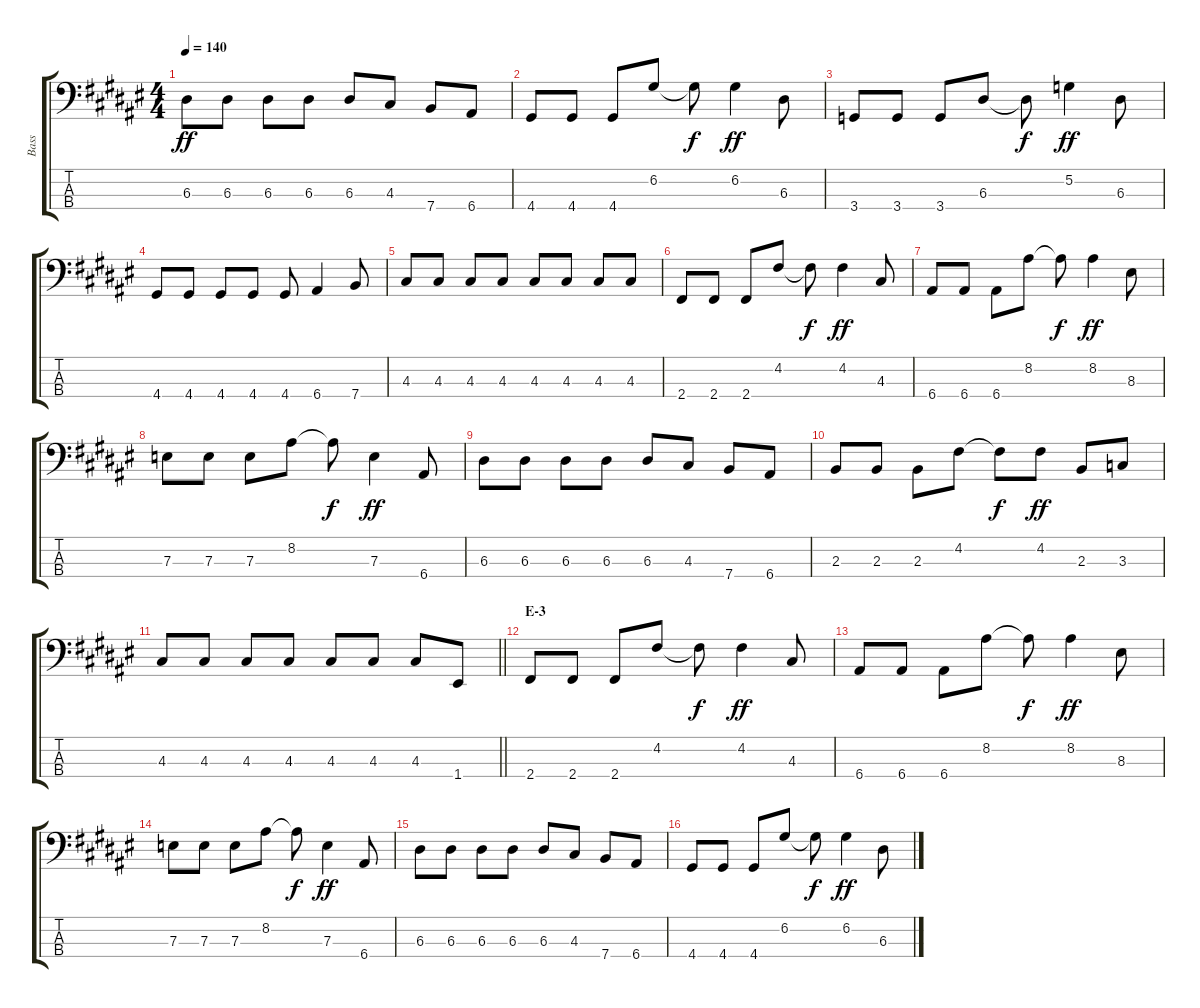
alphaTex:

\track ("Bass" "Bass") {instrument electricbasspick}
\staff {score tabs}
\tuning (G2 D2 A1 E1) {hide}
\ts (4 4)
\tempo 140
\clef f4
\ks f#
6.3.8{dy ff} 6.3.8 6.3.8 6.3.8 6.3.8 4.3.8 7.4.8 6.4.8 |
4.4.8 4.4.8 4.4.8 6.2.8 6.2{t}.8{dy f} 6.2.4{dy ff} 6.3.8 |
3.4.8 3.4.8 3.4.8 6.3.8 6.3{t}.8{dy f} 5.2.4{dy ff} 6.3.8 |
4.4.8 4.4.8 4.4.8 4.4.8 4.4.8 6.4.4 7.4.8 |
4.3.8 4.3.8 4.3.8 4.3.8 4.3.8 4.3.8 4.3.8 4.3.8 |
2.4.8 2.4.8 2.4.8 4.2.8 4.2{t}.8{dy f} 4.2.4{dy ff} 4.3.8 |
6.4.8 6.4.8 6.4.8 8.2.8 8.2{t}.8{dy f} 8.2.4{dy ff} 8.3.8 |
7.3.8 7.3.8 7.3.8 8.2.8 8.2{t}.8{dy f} 7.3.4{dy ff} 6.4.8 |
6.3.8 6.3.8 6.3.8 6.3.8 6.3.8 4.3.8 7.4.8 6.4.8 |
2.3.8 2.3.8 2.3.8 4.2.8 4.2{t}.8{dy f} 4.2.8{dy ff} 2.3.8 3.3.8 |
\barLineRight lightlight
4.3.8 4.3.8 4.3.8 4.3.8 4.3.8 4.3.8 4.3.8 1.4.8 |
\section ("" "E-3")
2.4.8 2.4.8 2.4.8 4.2.8 4.2{t}.8{dy f} 4.2.4{dy ff} 4.3.8 |
6.4.8 6.4.8 6.4.8 8.2.8 8.2{t}.8{dy f} 8.2.4{dy ff} 8.3.8 |
7.3.8 7.3.8 7.3.8 8.2.8 8.2{t}.8{dy f} 7.3.4{dy ff} 6.4.8 |
6.3.8 6.3.8 6.3.8 6.3.8 6.3.8 4.3.8 7.4.8 6.4.8 |
4.4.8 4.4.8 4.4.8 6.2.8 6.2{t}.8{dy f} 6.2.4{dy ff} 6.3.8
